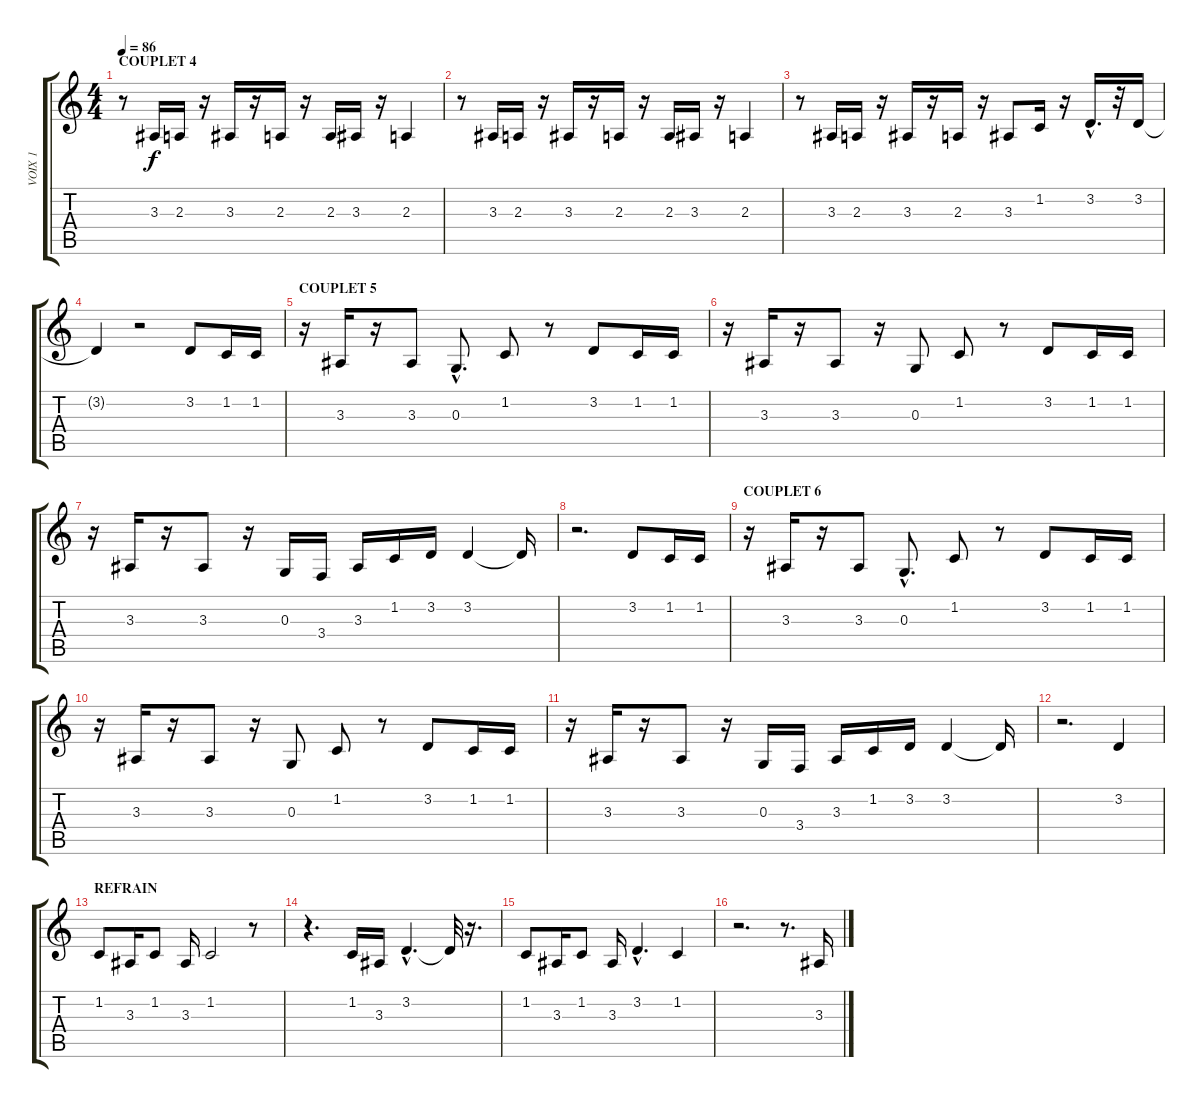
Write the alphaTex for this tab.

\track ("VOIX 1" "VOIX 1") {instrument panflute}
\staff {score tabs}
\tuning (E4 B3 G3 D3 A2 E2) {hide}
\ts (4 4)
\section ("" "COUPLET 4")
\tempo 86
\clef g2
\ks c
r.8{dy f} 3.3.16 2.3.16 r.16 3.3.16 r.16 2.3.16 r.16 2.3.16 3.3.16 r.16 2.3.4 |
r.8 3.3.16 2.3.16 r.16 3.3.16 r.16 2.3.16 r.16 2.3.16 3.3.16 r.16 2.3.4 |
r.8 3.3.16 2.3.16 r.16 3.3.16 r.16 2.3.16 r.16 3.3.8 1.2.16 r.16 3.2{hac}.16{d} r.32 3.2.16 |
3.2{t}.4 r.2 3.2.8 1.2.16 1.2.16 |
\section ("" "COUPLET 5")
r.16 3.3.16 r.16 3.3.8 0.3{hac}.8{d} 1.2.8 r.8 3.2.8 1.2.16 1.2.16 |
r.16 3.3.16 r.16 3.3.8 r.16 0.3.8 1.2.8 r.8 3.2.8 1.2.16 1.2.16 |
r.16 3.3.16 r.16 3.3.8 r.16 0.3.16 3.4.16 3.3.16 1.2.16 3.2.16 3.2.4 3.2{t}.16 |
r.2{d} 3.2.8 1.2.16 1.2.16 |
\section ("" "COUPLET 6")
r.16 3.3.16 r.16 3.3.8 0.3{hac}.8{d} 1.2.8 r.8 3.2.8 1.2.16 1.2.16 |
r.16 3.3.16 r.16 3.3.8 r.16 0.3.8 1.2.8 r.8 3.2.8 1.2.16 1.2.16 |
r.16 3.3.16 r.16 3.3.8 r.16 0.3.16 3.4.16 3.3.16 1.2.16 3.2.16 3.2.4 3.2{t}.16 |
r.2{d} 3.2.4 |
\section ("" "REFRAIN")
1.2.8 3.3.16 1.2.8 3.3.16 1.2.2 r.8 |
r.4{d} 1.2.16 3.3.16 3.2{hac}.4{d} 3.2{t}.32 r.16{d} |
1.2.8 3.3.16 1.2.8 3.3.16 3.2{hac}.4{d} 1.2.4 |
r.2{d} r.8{d} 3.3.16
